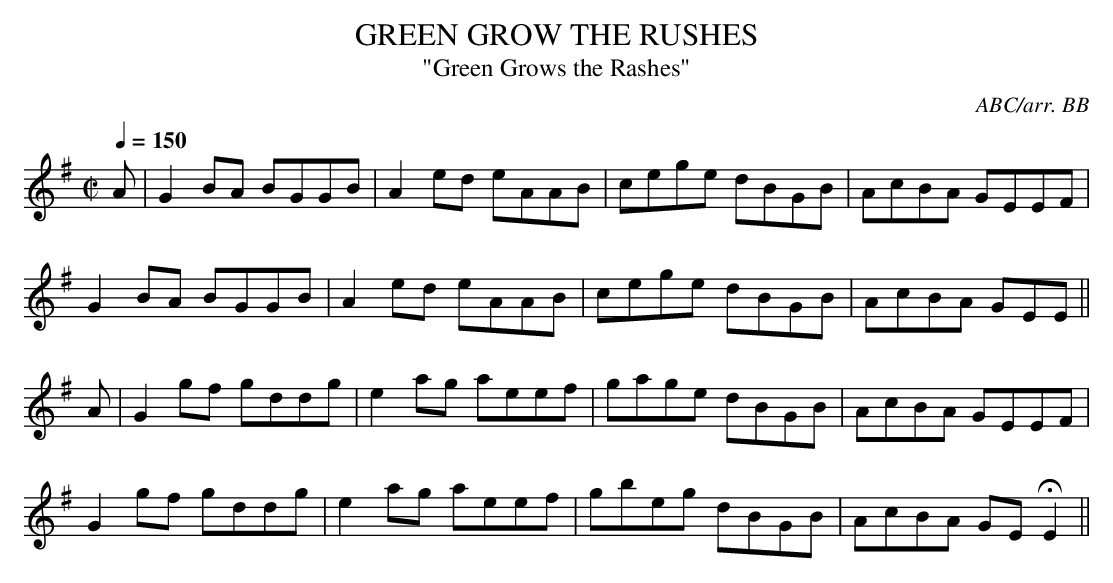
X:1
T:GREEN GROW THE RUSHES
T:"Green Grows the Rashes"
C:ABC/arr. BB
Q:1/4=150
M:C|
part repeated).
L:1/8
K:Em
A|G2BA BGGB|A2ed eAAB|cege dBGB|AcBA GEEF|
G2BA BGGB|A2ed eAAB|cege dBGB|AcBA GEE ||
A|G2gf gddg|e2ag aeef|gage dBGB|AcBA GEEF|
G2gf gddg|e2ag aeef|gbeg dBGB|AcBA GEHE2 ||
